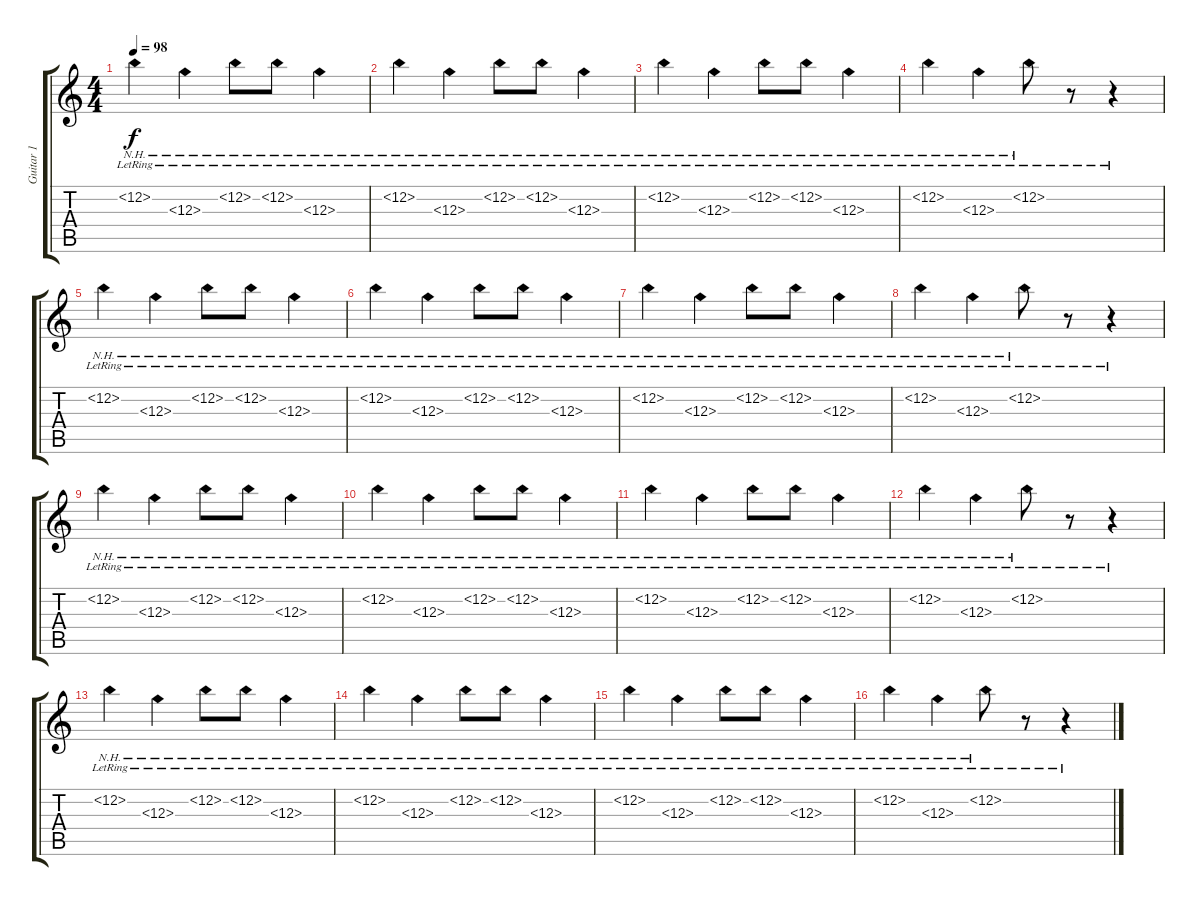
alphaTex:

\track ("Guitar 1" "Guitar 1") {instrument electricguitarjazz}
\staff {score tabs}
\tuning (E4 B3 G3 D3 A2 E2) {hide}
\ts (4 4)
\tempo 98
\clef g2
\ks c
12.2{nh lr}.4{dy f} 12.3{nh lr}.4 12.2{nh lr}.8 12.2{nh lr}.8 12.3{nh lr}.4 |
12.2{nh lr}.4 12.3{nh lr}.4 12.2{nh lr}.8 12.2{nh lr}.8 12.3{nh lr}.4 |
12.2{nh lr}.4 12.3{nh lr}.4 12.2{nh lr}.8 12.2{nh lr}.8 12.3{nh lr}.4 |
12.2{nh lr}.4 12.3{nh lr}.4 12.2{nh lr}.8 r.8 r.4 |
12.2{nh lr}.4 12.3{nh lr}.4 12.2{nh lr}.8 12.2{nh lr}.8 12.3{nh lr}.4 |
12.2{nh lr}.4 12.3{nh lr}.4 12.2{nh lr}.8 12.2{nh lr}.8 12.3{nh lr}.4 |
12.2{nh lr}.4 12.3{nh lr}.4 12.2{nh lr}.8 12.2{nh lr}.8 12.3{nh lr}.4 |
12.2{nh lr}.4 12.3{nh lr}.4 12.2{nh lr}.8 r.8 r.4 |
12.2{nh lr}.4 12.3{nh lr}.4 12.2{nh lr}.8 12.2{nh lr}.8 12.3{nh lr}.4 |
12.2{nh lr}.4 12.3{nh lr}.4 12.2{nh lr}.8 12.2{nh lr}.8 12.3{nh lr}.4 |
12.2{nh lr}.4 12.3{nh lr}.4 12.2{nh lr}.8 12.2{nh lr}.8 12.3{nh lr}.4 |
12.2{nh lr}.4 12.3{nh lr}.4 12.2{nh lr}.8 r.8 r.4 |
12.2{nh lr}.4 12.3{nh lr}.4 12.2{nh lr}.8 12.2{nh lr}.8 12.3{nh lr}.4 |
12.2{nh lr}.4 12.3{nh lr}.4 12.2{nh lr}.8 12.2{nh lr}.8 12.3{nh lr}.4 |
12.2{nh lr}.4 12.3{nh lr}.4 12.2{nh lr}.8 12.2{nh lr}.8 12.3{nh lr}.4 |
12.2{nh lr}.4 12.3{nh lr}.4 12.2{nh lr}.8 r.8 r.4
